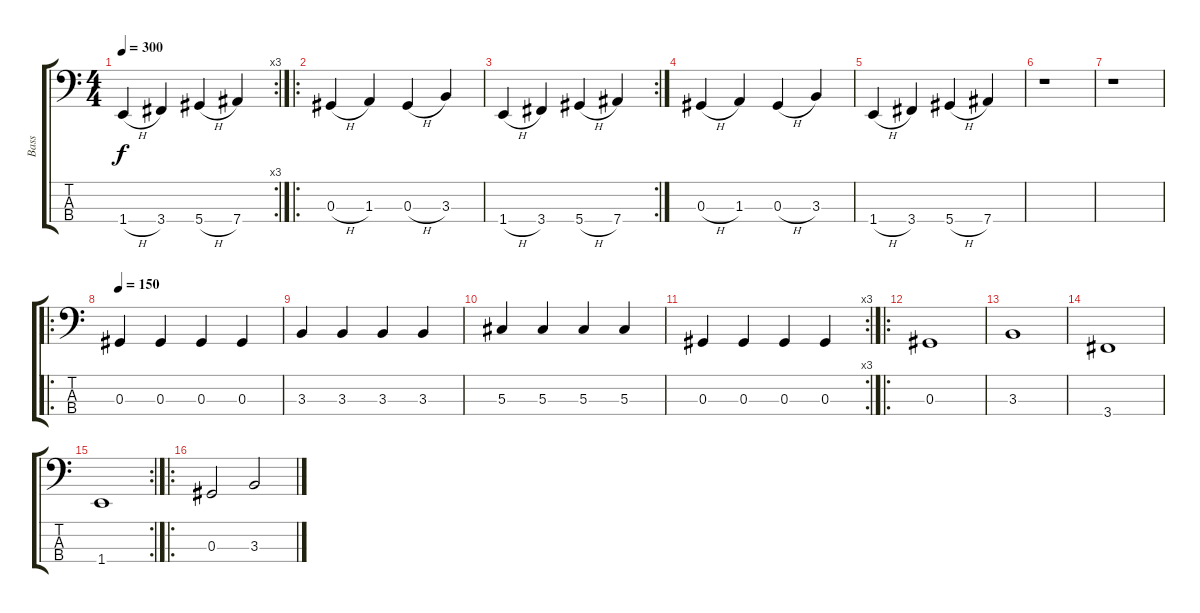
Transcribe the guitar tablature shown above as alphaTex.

\track ("Bass" "Bass") {instrument electricbasspick}
\staff {score tabs}
\tuning (Gb2 Db2 Ab1 Eb1) {hide}
\rc 3
\ts (4 4)
\tempo 300
\clef f4
\ks c
1.4{h}.4{dy f} 3.4.4 5.4{h}.4 7.4.4 |
\ro
0.3{h}.4 1.3.4 0.3{h}.4 3.3.4 |
\rc 2
1.4{h}.4 3.4.4 5.4{h}.4 7.4.4 |
0.3{h}.4 1.3.4 0.3{h}.4 3.3.4 |
1.4{h}.4 3.4.4 5.4{h}.4 7.4.4 |
r.1 |
r.1 |
\ro
\tempo 150
0.3.4 0.3.4 0.3.4 0.3.4 |
3.3.4 3.3.4 3.3.4 3.3.4 |
5.3.4 5.3.4 5.3.4 5.3.4 |
\rc 3
0.3.4 0.3.4 0.3.4 0.3.4 |
\ro
0.3.1 |
3.3.1 |
3.4.1 |
\rc 2
1.4.1 |
\ro
0.3.2 3.3.2
